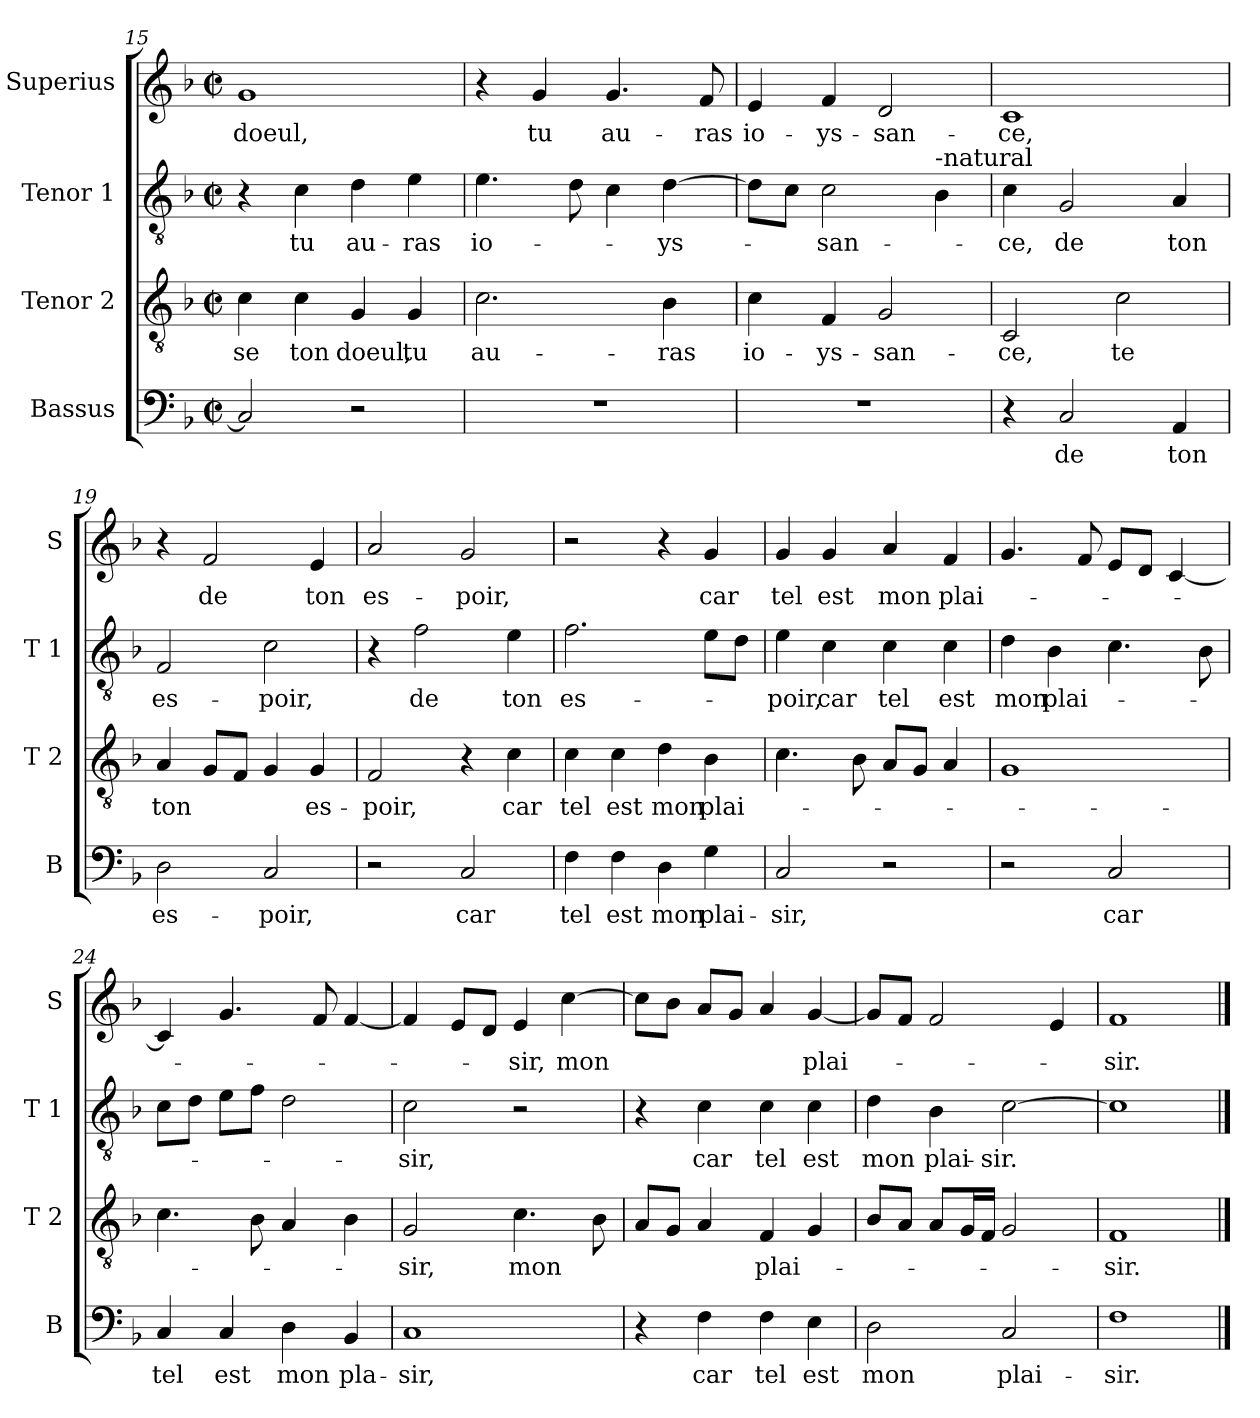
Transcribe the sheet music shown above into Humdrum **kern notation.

**kern	**text	**kern	**text	**kern	**text	**kern	**text
*part4	*part4	*part3	*part3	*part2	*part2	*part1	*part1
*staff4	*staff4	*staff3	*staff3	*staff2	*staff2	*staff1	*staff1
*I"Bassus	*	*I"Tenor 2	*	*I"Tenor 1	*	*I"Superius	*
*I'B	*	*I'T 2	*	*I'T 1	*	*I'S	*
*clefF4	*	*clefGv2	*	*clefGv2	*	*clefG2	*
*k[b-]	*	*k[b-]	*	*k[b-]	*	*k[b-]	*
*F:	*	*F:	*	*F:	*	*F:	*
*M2/2	*	*M2/2	*	*M2/2	*	*M2/2	*
*met(c|)	*	*met(c|)	*	*met(c|)	*	*met(c|)	*
=15	=15	=15	=15	=15	=15	=15	=15
!	!	!	!LO:LY:b	!	!	!	!LO:LY:b
2C/]	.	4c\	-se	4r	.	1g	doeul,
!	!	!	!LO:LY:b	!	!LO:LY:b	!	!
.	.	4c\	ton	4c\	tu	.	.
!	!	!	!LO:LY:b	!	!LO:LY:b	!	!
2r	.	4G/	doeul,	4d\	au-	.	.
!	!	!	!LO:LY:b	!	!LO:LY:b	!	!
.	.	4G/	tu	4e\	-ras	.	.
=16	=16	=16	=16	=16	=16	=16	=16
!	!	!	!LO:LY:b	!	!LO:LY:b	!	!
1r	.	2.c\	au-	4.e\	io-	4r	.
!	!	!	!	!	!	!	!LO:LY:b
.	.	.	.	.	.	4g/	tu
.	.	.	.	8d\	.	.	.
!	!	!	!	!	!	!	!LO:LY:b
.	.	.	.	4c\	.	4.g/	au-
!	!	!	!LO:LY:b	!	!LO:LY:b	!	!
.	.	4B-\	-ras	[4d\	-ys-	.	.
!	!	!	!	!	!	!	!LO:LY:b
.	.	.	.	.	.	8f/	-ras
=17	=17	=17	=17	=17	=17	=17	=17
!	!	!	!LO:LY:b	!	!	!	!LO:LY:b
1r	.	4c\	io-	8d\L]	.	4e/	io-
.	.	.	.	8c\J	.	.	.
!	!	!	!LO:LY:b	!	!LO:LY:b	!	!LO:LY:b
.	.	4F/	-ys-	2c\	-san-	4f/	-ys-
!	!	!	!LO:LY:b	!	!	!	!LO:LY:b
.	.	2G/	-san-	.	.	2d/	-san-
!	!	!	!	!LO:TX:a:t=-natural	!	!	!
.	.	.	.	4B-\	.	.	.
!!LO:PB:g=z
=18	=18	=18	=18	=18	=18	=18	=18
!	!	!	!LO:LY:b	!	!LO:LY:b	!	!LO:LY:b
4r	.	2C/	-ce,	4c\	-ce,	1c	-ce,
!	!LO:LY:b	!	!	!	!LO:LY:b	!	!
2C/	de	.	.	2G/	de	.	.
!	!	!	!LO:LY:b	!	!	!	!
.	.	2c\	te	.	.	.	.
!	!LO:LY:b	!	!	!	!LO:LY:b	!	!
4AA/	ton	.	.	4A/	ton	.	.
=19	=19	=19	=19	=19	=19	=19	=19
!	!LO:LY:b	!	!LO:LY:b	!	!LO:LY:b	!	!
2D\	es-	4A/	ton	2F/	es-	4r	.
!	!	!	!	!	!	!	!LO:LY:b
.	.	8G/L	.	.	.	2f/	de
.	.	8F/J	.	.	.	.	.
!	!LO:LY:b	!	!	!	!LO:LY:b	!	!
2C/	-poir,	4G/	.	2c\	-poir,	.	.
!	!	!	!LO:LY:b	!	!	!	!LO:LY:b
.	.	4G/	es-	.	.	4e/	ton
=20	=20	=20	=20	=20	=20	=20	=20
!	!	!	!LO:LY:b	!	!	!	!LO:LY:b
2r	.	2F/	-poir,	4r	.	2a/	es-
!	!	!	!	!	!LO:LY:b	!	!
.	.	.	.	2f\	de	.	.
!	!LO:LY:b	!	!	!	!	!	!LO:LY:b
2C/	car	4r	.	.	.	2g/	-poir,
!	!	!	!LO:LY:b	!	!LO:LY:b	!	!
.	.	4c\	car	4e\	ton	.	.
=21	=21	=21	=21	=21	=21	=21	=21
!	!LO:LY:b	!	!LO:LY:b	!	!LO:LY:b	!	!
4F\	tel	4c\	tel	2.f\	es-	2r	.
!	!LO:LY:b	!	!LO:LY:b	!	!	!	!
4F\	est	4c\	est	.	.	.	.
!	!LO:LY:b	!	!LO:LY:b	!	!	!	!
4D\	mon	4d\	mon	.	.	4r	.
!	!LO:LY:b	!	!LO:LY:b	!	!	!	!LO:LY:b
4G\	plai-	4B-\	plai-	8e\L	.	4g/	car
.	.	.	.	8d\J	.	.	.
=22	=22	=22	=22	=22	=22	=22	=22
!	!LO:LY:b	!	!	!	!LO:LY:b	!	!LO:LY:b
2C/	-sir,	4.c\	.	4e\	-poir,	4g/	tel
!	!	!	!	!	!LO:LY:b	!	!LO:LY:b
.	.	.	.	4c\	car	4g/	est
.	.	8B-\	.	.	.	.	.
!	!	!	!	!	!LO:LY:b	!	!LO:LY:b
2r	.	8A/L	.	4c\	tel	4a/	mon
.	.	8G/J	.	.	.	.	.
!	!	!	!	!	!LO:LY:b	!	!LO:LY:b
.	.	4A/	.	4c\	est	4f/	plai-
=23	=23	=23	=23	=23	=23	=23	=23
!	!	!	!	!	!LO:LY:b	!	!
2r	.	1G	.	4d\	mon	4.g/	.
!	!	!	!	!	!LO:LY:b	!	!
.	.	.	.	4B-\	plai-	.	.
.	.	.	.	.	.	8f/	.
!	!LO:LY:b	!	!	!	!	!	!
2C/	car	.	.	4.c\	.	8e/L	.
.	.	.	.	.	.	8d/J	.
.	.	.	.	.	.	[4c/	.
.	.	.	.	8B-\	.	.	.
!!LO:LB:g=z
=24	=24	=24	=24	=24	=24	=24	=24
!	!LO:LY:b	!	!	!	!	!	!
4C/	tel	4.c\	.	8c\L	.	4c/]	.
.	.	.	.	8d\J	.	.	.
!	!LO:LY:b	!	!	!	!	!	!
4C/	est	.	.	8e\L	.	4.g/	.
.	.	8B-\	.	8f\J	.	.	.
!	!LO:LY:b	!	!	!	!	!	!
4D\	mon	4A/	.	2d\	.	.	.
.	.	.	.	.	.	8f/	.
!	!LO:LY:b	!	!	!	!	!	!
4BB-/	pla-	4B-\	.	.	.	[4f/	.
=25	=25	=25	=25	=25	=25	=25	=25
!	!LO:LY:b	!	!LO:LY:b	!	!LO:LY:b	!	!
1C	-sir,	2G/	-sir,	2c\	-sir,	4f/]	.
.	.	.	.	.	.	8e/L	.
.	.	.	.	.	.	8d/J	.
!	!	!	!LO:LY:b	!	!	!	!LO:LY:b
.	.	4.c\	mon	2r	.	4e/	-sir,
!	!	!	!	!	!	!	!LO:LY:b
.	.	.	.	.	.	[4cc\	mon
.	.	8B-\	.	.	.	.	.
=26	=26	=26	=26	=26	=26	=26	=26
4r	.	8A/L	.	4r	.	8cc\L]	.
.	.	8G/J	.	.	.	8b-\J	.
!	!LO:LY:b	!	!	!	!LO:LY:b	!	!
4F\	car	4A/	.	4c\	car	8a/L	.
.	.	.	.	.	.	8g/J	.
!	!LO:LY:b	!	!LO:LY:b	!	!LO:LY:b	!	!
4F\	tel	4F/	plai-	4c\	tel	4a/	.
!	!LO:LY:b	!	!	!	!LO:LY:b	!	!LO:LY:b
4E\	est	4G/	.	4c\	est	[4g/	plai-
=27	=27	=27	=27	=27	=27	=27	=27
!	!LO:LY:b	!	!	!	!LO:LY:b	!	!
2D\	mon	8B-/L	.	4d\	mon	8g/L]	.
.	.	8A/J	.	.	.	8f/J	.
!	!	!	!	!	!LO:LY:b	!	!
.	.	8A/L	.	4B-\	plai-	2f/	.
.	.	16G/L	.	.	.	.	.
.	.	16F/JJ	.	.	.	.	.
!	!LO:LY:b	!	!	!	!LO:LY:b	!	!
2C/	plai-	2G/	.	[2c\	-sir.	.	.
.	.	.	.	.	.	4e/	.
=28	=28	=28	=28	=28	=28	=28	=28
!	!LO:LY:b	!	!LO:LY:b	!	!	!	!LO:LY:b
1F	-sir.	1F	-sir.	1c]	.	1f	-sir.
==	==	==	==	==	==	==	==
*-	*-	*-	*-	*-	*-	*-	*-
